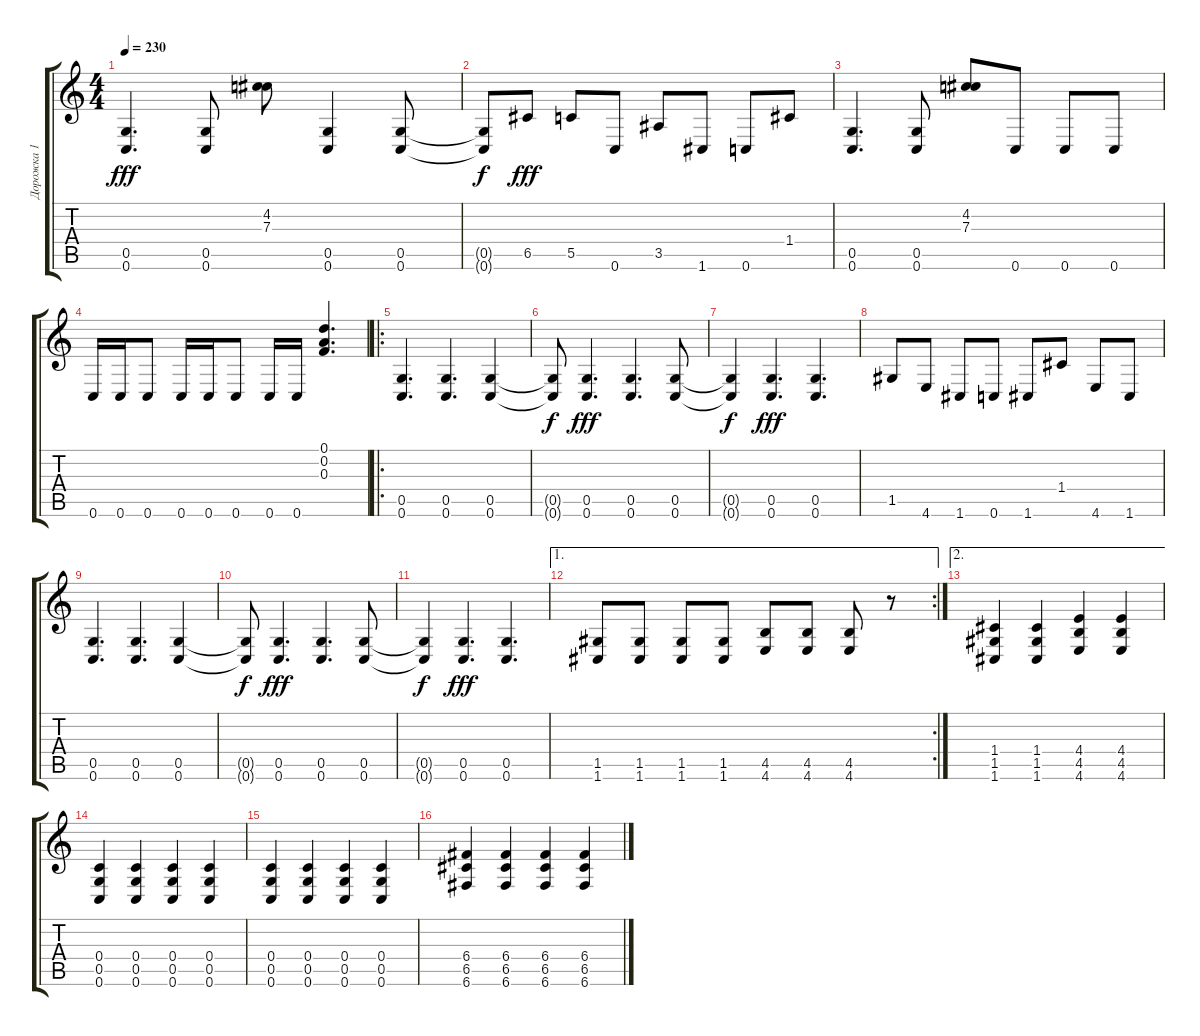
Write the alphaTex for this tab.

\track ("Дорожка 1" "Дорожка 1") {instrument distortionguitar}
\staff {score tabs}
\tuning (D4 A3 F3 C3 G2 C2) {hide}
\ts (4 4)
\tempo 230
\clef g2
\ks c
(0.5 0.6).4{d dy fff} (0.5 0.6).8 (4.2 7.3).8 (0.5 0.6).4 (0.5 0.6).8 |
(0.5{t} 0.6{t}).8{dy f} 6.5.8{dy fff} 5.5.8 0.6.8 3.5.8 1.6.8 0.6.8 1.4.8 |
(0.5 0.6).4{d} (0.5 0.6).8 (4.2 7.3).8 0.6.8 0.6.8 0.6.8 |
0.6.16 0.6.16 0.6.8 0.6.16 0.6.16 0.6.8 0.6.16 0.6.16 (0.1 0.2 0.3).4{d} |
\ro
(0.5 0.6).4{d} (0.5 0.6).4{d} (0.5 0.6).4 |
(0.5{t} 0.6{t}).8{dy f} (0.5 0.6).4{d dy fff} (0.5 0.6).4{d} (0.5 0.6).8 |
(0.5{t} 0.6{t}).4{dy f} (0.5 0.6).4{d dy fff} (0.5 0.6).4{d} |
1.5.8 4.6.8 1.6.8 0.6.8 1.6.8 1.4.8 4.6.8 1.6.8 |
(0.5 0.6).4{d} (0.5 0.6).4{d} (0.5 0.6).4 |
(0.5{t} 0.6{t}).8{dy f} (0.5 0.6).4{d dy fff} (0.5 0.6).4{d} (0.5 0.6).8 |
(0.5{t} 0.6{t}).4{dy f} (0.5 0.6).4{d dy fff} (0.5 0.6).4{d} |
\ae 1
\rc 2
(1.5 1.6).8 (1.5 1.6).8 (1.5 1.6).8 (1.5 1.6).8 (4.5 4.6).8 (4.5 4.6).8 (4.5 4.6).8 r.8 |
\ae 2
(1.4 1.5 1.6).4 (1.4 1.5 1.6).4 (4.4 4.5 4.6).4 (4.4 4.5 4.6).4 |
(0.4 0.5 0.6).4 (0.4 0.5 0.6).4 (0.4 0.5 0.6).4 (0.4 0.5 0.6).4 |
(0.4 0.5 0.6).4 (0.4 0.5 0.6).4 (0.4 0.5 0.6).4 (0.4 0.5 0.6).4 |
(6.4 6.5 6.6).4 (6.4 6.5 6.6).4 (6.4 6.5 6.6).4 (6.4 6.5 6.6).4
